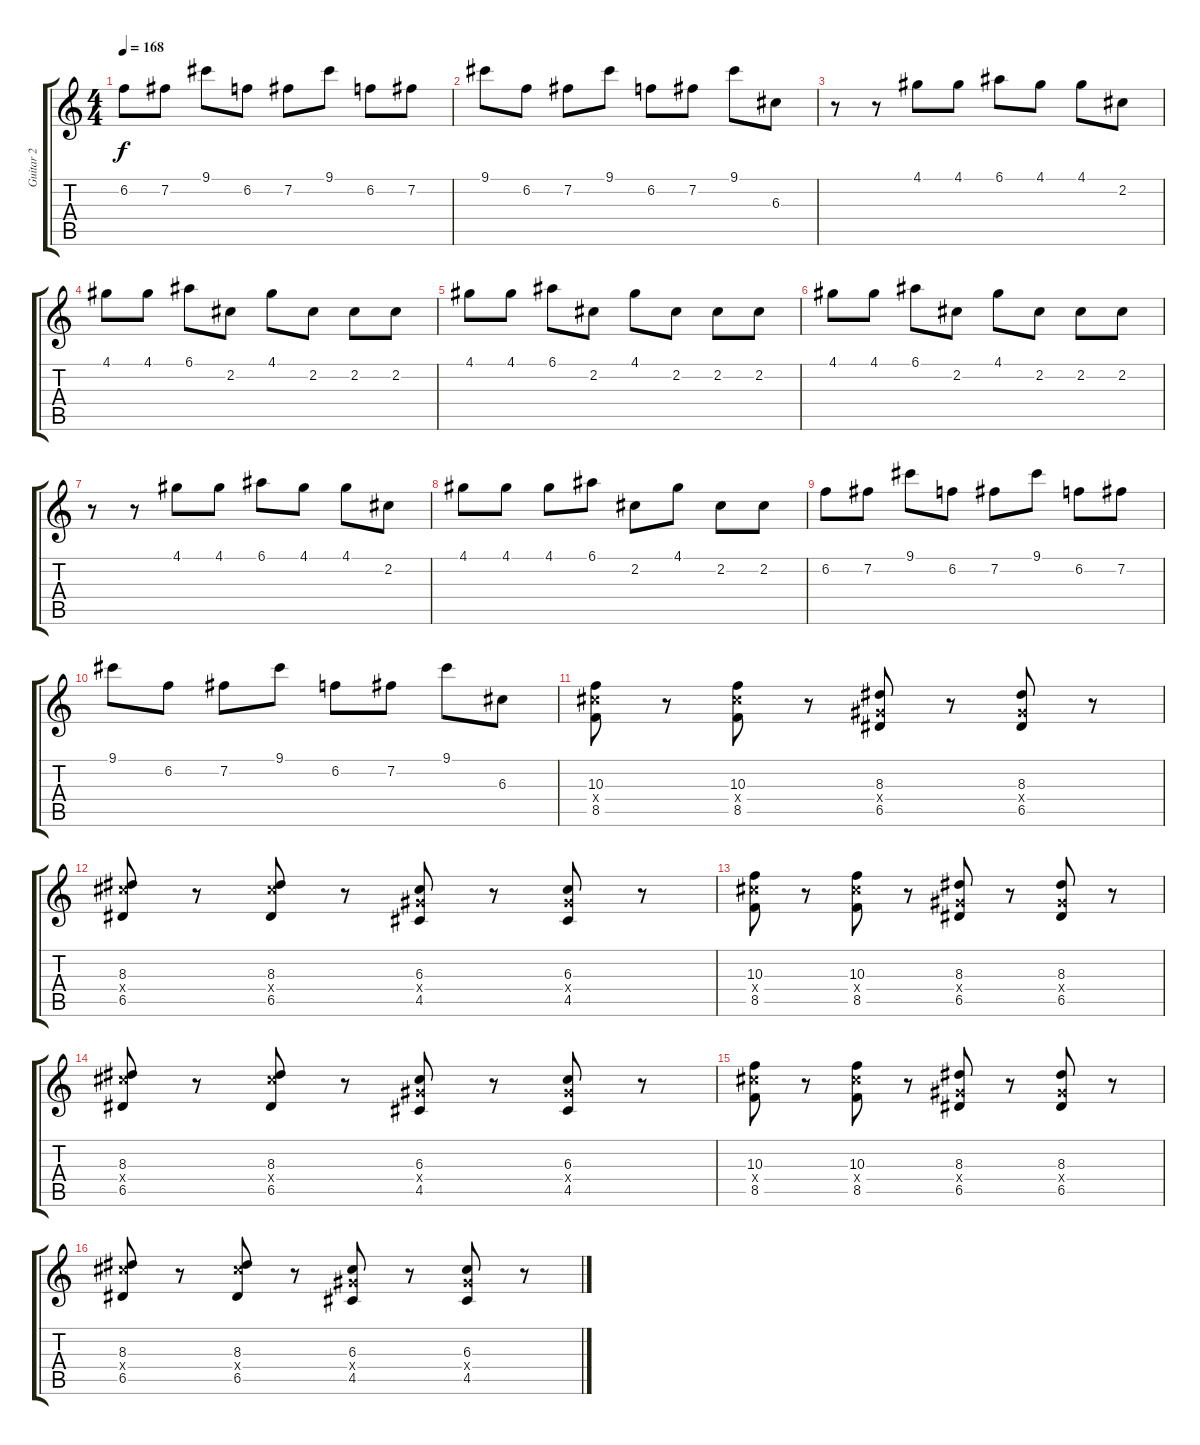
\track ("Guitar 2" "Guitar 2") {instrument overdrivenguitar}
\staff {score tabs}
\tuning (E4 B3 G3 D3 A2 D2) {hide}
\ts (4 4)
\tempo 168
\clef g2
\ks c
6.2.8{dy f} 7.2.8 9.1.8 6.2.8 7.2.8 9.1.8 6.2.8 7.2.8 |
9.1.8 6.2.8 7.2.8 9.1.8 6.2.8 7.2.8 9.1.8 6.3.8 |
r.8 r.8 4.1.8 4.1.8 6.1.8 4.1.8 4.1.8 2.2.8 |
4.1.8 4.1.8 6.1.8 2.2.8 4.1.8 2.2.8 2.2.8 2.2.8 |
4.1.8 4.1.8 6.1.8 2.2.8 4.1.8 2.2.8 2.2.8 2.2.8 |
4.1.8 4.1.8 6.1.8 2.2.8 4.1.8 2.2.8 2.2.8 2.2.8 |
r.8 r.8 4.1.8 4.1.8 6.1.8 4.1.8 4.1.8 2.2.8 |
4.1.8 4.1.8 4.1.8 6.1.8 2.2.8 4.1.8 2.2.8 2.2.8 |
6.2.8 7.2.8 9.1.8 6.2.8 7.2.8 9.1.8 6.2.8 7.2.8 |
9.1.8 6.2.8 7.2.8 9.1.8 6.2.8 7.2.8 9.1.8 6.3.8 |
(10.3 11.4{x} 8.5).8 r.8 (10.3 11.4{x} 8.5).8 r.8 (8.3 6.4{x} 6.5).8 r.8 (8.3 6.4{x} 6.5).8 r.8 |
(8.3 11.4{x} 6.5).8 r.8 (8.3 11.4{x} 6.5).8 r.8 (6.3 6.4{x} 4.5).8 r.8 (6.3 6.4{x} 4.5).8 r.8 |
(10.3 11.4{x} 8.5).8 r.8 (10.3 11.4{x} 8.5).8 r.8 (8.3 6.4{x} 6.5).8 r.8 (8.3 6.4{x} 6.5).8 r.8 |
(8.3 11.4{x} 6.5).8 r.8 (8.3 11.4{x} 6.5).8 r.8 (6.3 6.4{x} 4.5).8 r.8 (6.3 6.4{x} 4.5).8 r.8 |
(10.3 11.4{x} 8.5).8 r.8 (10.3 11.4{x} 8.5).8 r.8 (8.3 6.4{x} 6.5).8 r.8 (8.3 6.4{x} 6.5).8 r.8 |
(8.3 11.4{x} 6.5).8 r.8 (8.3 11.4{x} 6.5).8 r.8 (6.3 6.4{x} 4.5).8 r.8 (6.3 6.4{x} 4.5).8 r.8
